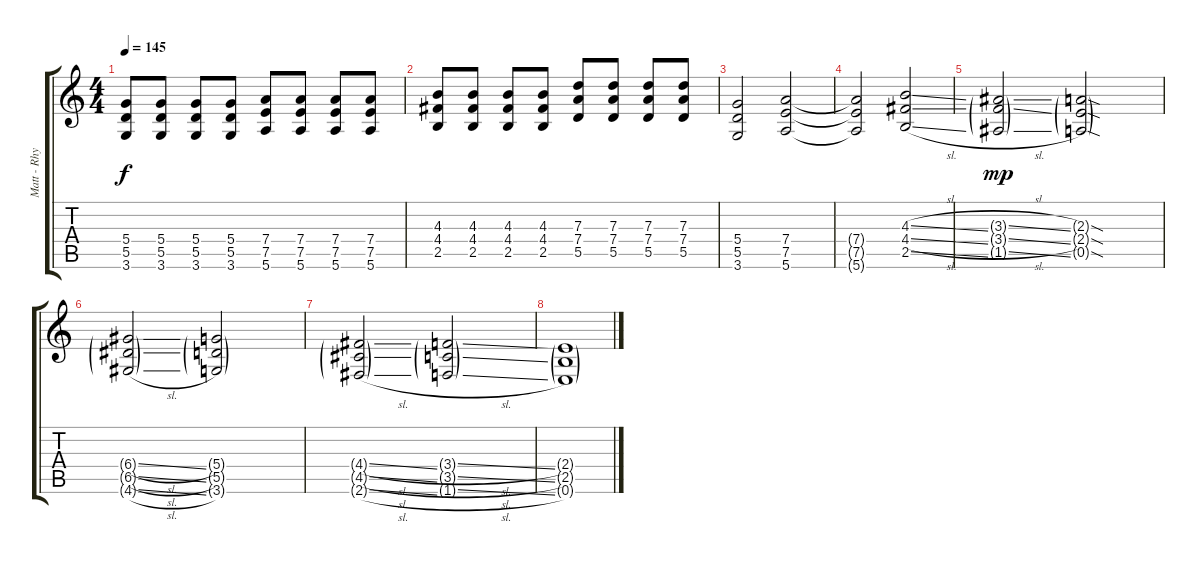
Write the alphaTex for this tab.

\track ("Matt - Rhytm" "Matt - Rhy") {instrument distortionguitar}
\staff {score tabs}
\tuning (E4 B3 G3 D3 A2 E2) {hide}
\ts (4 4)
\tempo 145
\clef g2
\ks c
(5.4 5.5 3.6).8{dy f} (5.4 5.5 3.6).8 (5.4 5.5 3.6).8 (5.4 5.5 3.6).8 (7.4 7.5 5.6).8 (7.4 7.5 5.6).8 (7.4 7.5 5.6).8 (7.4 7.5 5.6).8 |
(4.3 4.4 2.5).8 (4.3 4.4 2.5).8 (4.3 4.4 2.5).8 (4.3 4.4 2.5).8 (7.3 7.4 5.5).8 (7.3 7.4 5.5).8 (7.3 7.4 5.5).8 (7.3 7.4 5.5).8 |
(5.4 5.5 3.6).2 (7.4 7.5 5.6).2 |
(7.4{t} 7.5{t} 5.6{t}).2 (4.3{sl} 4.4{sl} 2.5{sl}).2 |
(3.3{sl g} 3.4{sl g} 1.5{sl g}).2{dy mp} (2.3{sod g} 2.4{sod g} 0.5{sod g}).2 |
(6.4{sl g} 6.5{sl g} 4.6{sl g}).2 (5.4{g} 5.5{g} 3.6{g}).2 |
(4.4{sl g} 4.5{sl g} 2.6{sl g}).2 (3.4{sl g} 3.5{sl g} 1.6{sl g}).2 |
(2.4{g} 2.5{g} 0.6{g}).1
